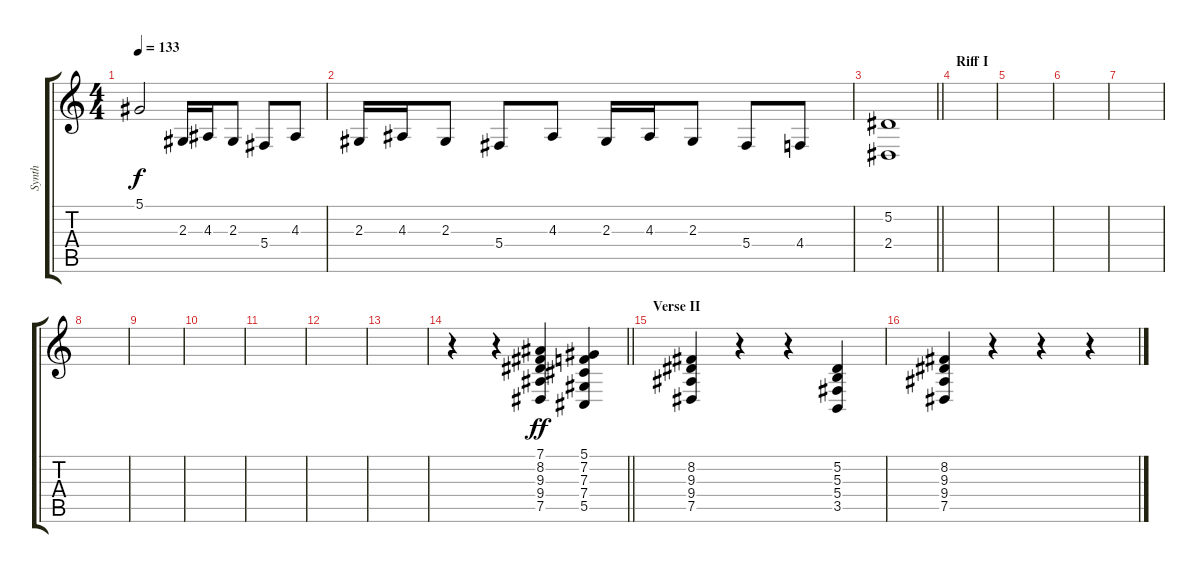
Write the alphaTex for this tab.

\track ("Synth" "Synth") {instrument stringensemble1}
\staff {score tabs}
\tuning (Eb4 Bb3 Gb3 Db3 Ab2 Eb2) {hide}
\ts (4 4)
\tempo 133
\clef g2
\ks c
5.1.2{dy f} 2.3.16 4.3.16 2.3.8 5.4.8 4.3.8 |
2.3.16 4.3.16 2.3.8 5.4.8 4.3.8 2.3.16 4.3.16 2.3.8 5.4.8 4.4.8 |
\barLineRight lightlight
(5.2 2.4).1 |
\section ("" "Riff I")
|
|
|
|
|
|
|
|
|
|
\barLineRight lightlight
r.4{instrument stringensemble1} r.4 (7.1 8.2 9.3 9.4 7.5).4{dy ff} (5.1 7.2 7.3 7.4 5.5).4 |
\section ("" "Verse II")
(8.2 9.3 9.4 7.5).4 r.4 r.4 (5.2 5.3 5.4 3.5).4 |
(8.2 9.3 9.4 7.5).4 r.4 r.4 r.4
